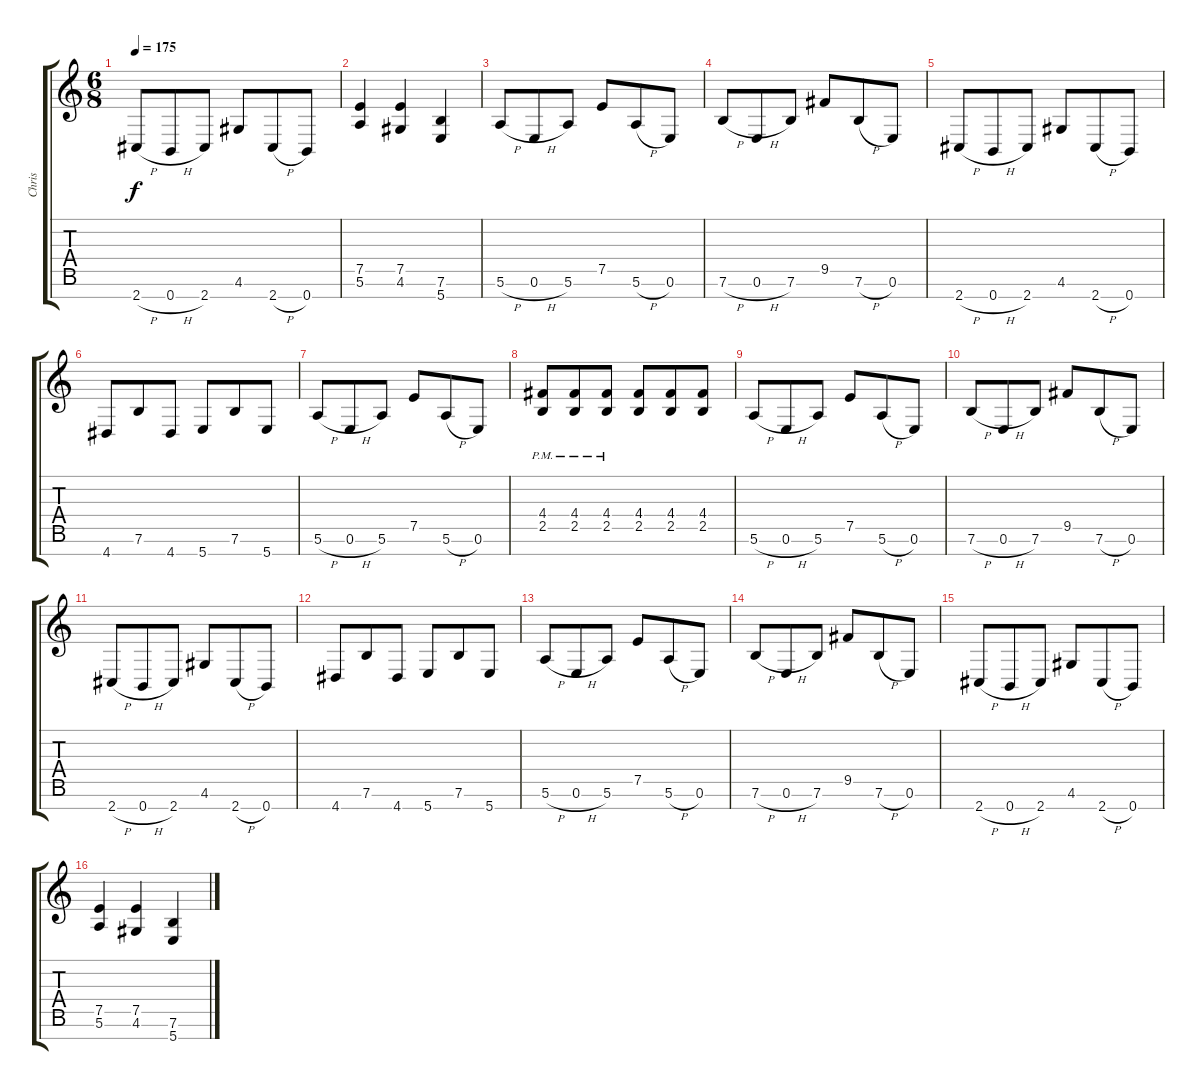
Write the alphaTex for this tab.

\track ("Chris" "Chris") {instrument overdrivenguitar}
\staff {score tabs}
\tuning (E4 B3 G3 D3 A2 E2 B1) {hide}
\ts (6 8)
\tempo 175
\clef g2
\ks c
2.7{h}.8{dy f} 0.7{h}.8 2.7.8 4.6.8 2.7{h}.8 0.7.8 |
(7.5 5.6).4 (7.5 4.6).4 (7.6 5.7).4 |
5.6{h}.8 0.6{h}.8 5.6.8 7.5.8 5.6{h}.8 0.6.8 |
7.6{h}.8 0.6{h}.8 7.6.8 9.5.8 7.6{h}.8 0.6.8 |
2.7{h}.8 0.7{h}.8 2.7.8 4.6.8 2.7{h}.8 0.7.8 |
4.7.8 7.6.8 4.7.8 5.7.8 7.6.8 5.7.8 |
5.6{h}.8 0.6{h}.8 5.6.8 7.5.8 5.6{h}.8 0.6.8 |
(4.4 2.5{pm}).8 (4.4 2.5{pm}).8 (4.4 2.5{pm}).8 (4.4 2.5).8 (4.4 2.5).8 (4.4 2.5).8 |
5.6{h}.8 0.6{h}.8 5.6.8 7.5.8 5.6{h}.8 0.6.8 |
7.6{h}.8 0.6{h}.8 7.6.8 9.5.8 7.6{h}.8 0.6.8 |
2.7{h}.8 0.7{h}.8 2.7.8 4.6.8 2.7{h}.8 0.7.8 |
4.7.8 7.6.8 4.7.8 5.7.8 7.6.8 5.7.8 |
5.6{h}.8 0.6{h}.8 5.6.8 7.5.8 5.6{h}.8 0.6.8 |
7.6{h}.8 0.6{h}.8 7.6.8 9.5.8 7.6{h}.8 0.6.8 |
2.7{h}.8 0.7{h}.8 2.7.8 4.6.8 2.7{h}.8 0.7.8 |
(7.5 5.6).4 (7.5 4.6).4 (7.6 5.7).4
